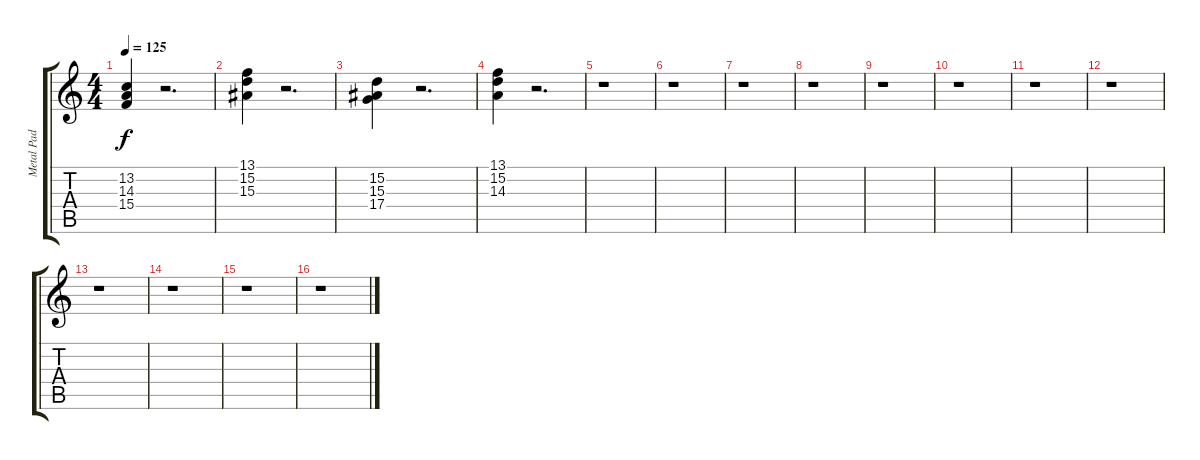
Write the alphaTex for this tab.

\track ("Metal Pad " "Metal Pad ") {instrument pad6metallic}
\staff {score tabs}
\tuning (E4 B3 G3 D3 A2 E2) {hide}
\ts (4 4)
\tempo 125
\clef g2
\ks c
(13.2 14.3 15.4).4{dy f} r.2{d} |
(13.1 15.2 15.3).4 r.2{d} |
(15.2 15.3 17.4).4 r.2{d} |
(13.1 15.2 14.3).4 r.2{d} |
r.1 |
r.1 |
r.1 |
r.1 |
r.1 |
r.1 |
r.1 |
r.1 |
r.1 |
r.1 |
r.1 |
r.1
